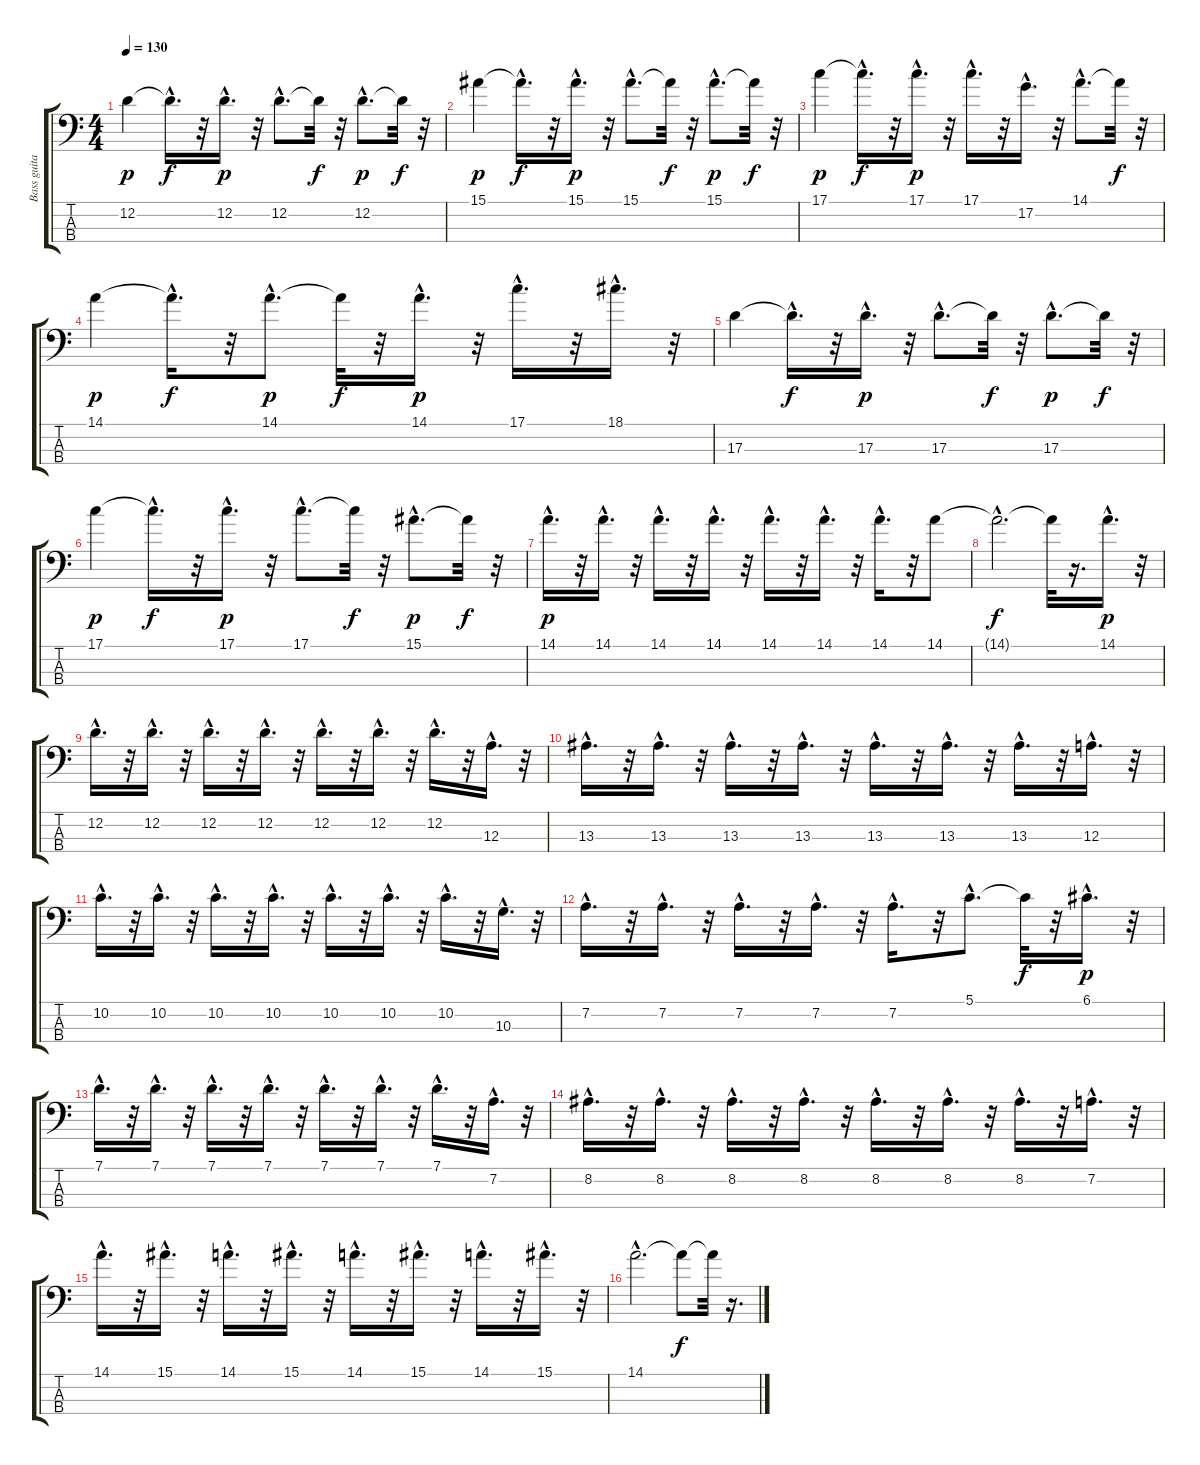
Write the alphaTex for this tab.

\track ("Bass guitar" "Bass guita") {instrument acousticguitarnylon}
\staff {score tabs}
\tuning (G2 D2 A1 E1) {hide}
\ts (4 4)
\tempo 130
\clef f4
\ks c
12.2.4{dy p} 12.2{hac t}.16{d dy f} r.32 12.2{hac}.16{d dy p} r.32 12.2{hac}.8{d} 12.2{t}.32{dy f} r.32 12.2{hac}.8{d dy p} 12.2{t}.32{dy f} r.32 |
15.1.4{dy p} 15.1{hac t}.16{d dy f} r.32 15.1{hac}.16{d dy p} r.32 15.1{hac}.8{d} 15.1{t}.32{dy f} r.32 15.1{hac}.8{d dy p} 15.1{t}.32{dy f} r.32 |
17.1.4{dy p} 17.1{hac t}.16{d dy f} r.32 17.1{hac}.16{d dy p} r.32 17.1{hac}.16{d} r.32 17.2{hac}.16{d} r.32 14.1{hac}.8{d} 14.1{t}.32{dy f} r.32 |
14.1.4{dy p} 14.1{hac t}.16{d dy f} r.32 14.1{hac}.8{d dy p} 14.1{t}.32{dy f} r.32 14.1{hac}.16{d dy p} r.32 17.1{hac}.16{d} r.32 18.1{hac}.16{d} r.32 |
17.3.4 17.3{hac t}.16{d dy f} r.32 17.3{hac}.16{d dy p} r.32 17.3{hac}.8{d} 17.3{t}.32{dy f} r.32 17.3{hac}.8{d dy p} 17.3{t}.32{dy f} r.32 |
17.1.4{dy p} 17.1{hac t}.16{d dy f} r.32 17.1{hac}.16{d dy p} r.32 17.1{hac}.8{d} 17.1{t}.32{dy f} r.32 15.1{hac}.8{d dy p} 15.1{t}.32{dy f} r.32 |
14.1{hac}.16{d dy p} r.32 14.1{hac}.16{d} r.32 14.1{hac}.16{d} r.32 14.1{hac}.16{d} r.32 14.1{hac}.16{d} r.32 14.1{hac}.16{d} r.32 14.1{hac}.16{d} r.32 14.1.8 |
14.1{hac t}.2{d dy f} 14.1{t}.32 r.16{d} 14.1{hac}.16{d dy p} r.32 |
12.2{hac}.16{d} r.32 12.2{hac}.16{d} r.32 12.2{hac}.16{d} r.32 12.2{hac}.16{d} r.32 12.2{hac}.16{d} r.32 12.2{hac}.16{d} r.32 12.2{hac}.16{d} r.32 12.3{hac}.16{d} r.32 |
13.3{hac}.16{d} r.32 13.3{hac}.16{d} r.32 13.3{hac}.16{d} r.32 13.3{hac}.16{d} r.32 13.3{hac}.16{d} r.32 13.3{hac}.16{d} r.32 13.3{hac}.16{d} r.32 12.3{hac}.16{d} r.32 |
10.2{hac}.16{d} r.32 10.2{hac}.16{d} r.32 10.2{hac}.16{d} r.32 10.2{hac}.16{d} r.32 10.2{hac}.16{d} r.32 10.2{hac}.16{d} r.32 10.2{hac}.16{d} r.32 10.3{hac}.16{d} r.32 |
7.2{hac}.16{d} r.32 7.2{hac}.16{d} r.32 7.2{hac}.16{d} r.32 7.2{hac}.16{d} r.32 7.2{hac}.16{d} r.32 5.1{hac}.8{d} 5.1{t}.32{dy f} r.32 6.1{hac}.16{d dy p} r.32 |
7.1{hac}.16{d} r.32 7.1{hac}.16{d} r.32 7.1{hac}.16{d} r.32 7.1{hac}.16{d} r.32 7.1{hac}.16{d} r.32 7.1{hac}.16{d} r.32 7.1{hac}.16{d} r.32 7.2{hac}.16{d} r.32 |
8.2{hac}.16{d} r.32 8.2{hac}.16{d} r.32 8.2{hac}.16{d} r.32 8.2{hac}.16{d} r.32 8.2{hac}.16{d} r.32 8.2{hac}.16{d} r.32 8.2{hac}.16{d} r.32 7.2{hac}.16{d} r.32 |
14.1{hac}.16{d} r.32 15.1{hac}.16{d} r.32 14.1{hac}.16{d} r.32 15.1{hac}.16{d} r.32 14.1{hac}.16{d} r.32 15.1{hac}.16{d} r.32 14.1{hac}.16{d} r.32 15.1{hac}.16{d} r.32 |
14.1{hac}.2{d} 14.1{t}.8{dy f} 14.1{t}.32 r.16{d}
